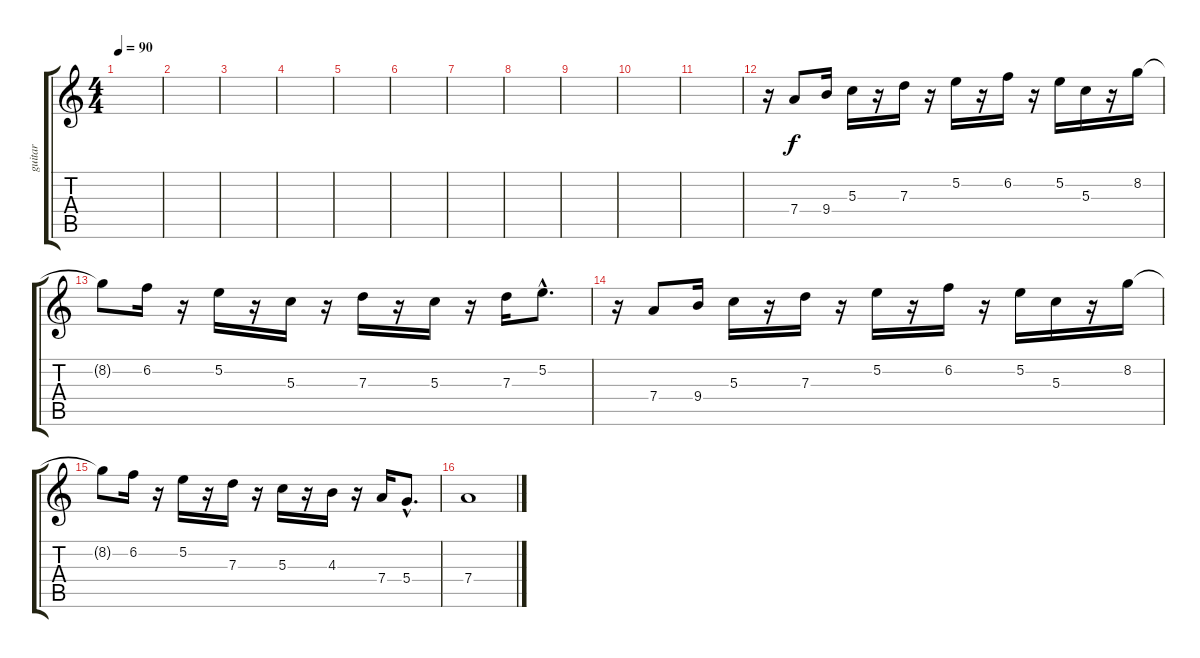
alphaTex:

\track ("guitar" "guitar") {instrument electricguitarjazz}
\staff {score tabs}
\tuning (E4 B3 G3 D3 A2 E2) {hide}
\ts (4 4)
\tempo 90
\clef g2
\ks c
|
|
|
|
|
|
|
|
|
|
|
r.16 7.4.8 9.4.16 5.3.16 r.16 7.3.16 r.16 5.2.16 r.16 6.2.16 r.16 5.2.16 5.3.16 r.16 8.2.16 |
8.2{t}.8 6.2.16 r.16 5.2.16 r.16 5.3.16 r.16 7.3.16 r.16 5.3.16 r.16 7.3.16 5.2{hac}.8{d} |
r.16 7.4.8 9.4.16 5.3.16 r.16 7.3.16 r.16 5.2.16 r.16 6.2.16 r.16 5.2.16 5.3.16 r.16 8.2.16 |
8.2{t}.8 6.2.16 r.16 5.2.16 r.16 7.3.16 r.16 5.3.16 r.16 4.3.16 r.16 7.4.16 5.4{hac}.8{d} |
7.4.1
